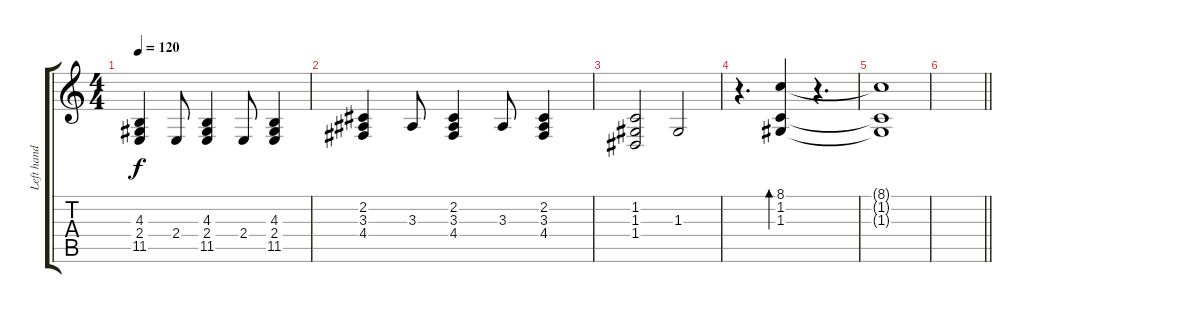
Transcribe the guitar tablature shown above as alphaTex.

\track ("Left hand" "Left hand") {instrument acousticgrandpiano}
\staff {score tabs}
\tuning (E4 B3 G3 D3 A2 E2) {hide}
\ts (4 4)
\tempo 120
\clef g2
\ks c
(4.3 2.4 11.5).4{dy f} 2.4.8 (4.3 2.4 11.5).4 2.4.8 (4.3 2.4 11.5).4 |
(2.2 3.3 4.4).4 3.3.8 (2.2 3.3 4.4).4 3.3.8 (2.2 3.3 4.4).4 |
(1.2 1.3 1.4).2 1.3.2 |
r.4{d} (8.1 1.2 1.3).4{bd 480} r.4{d} |
(8.1{t} 1.2{t} 1.3{t}).1 |
\barLineRight lightlight
